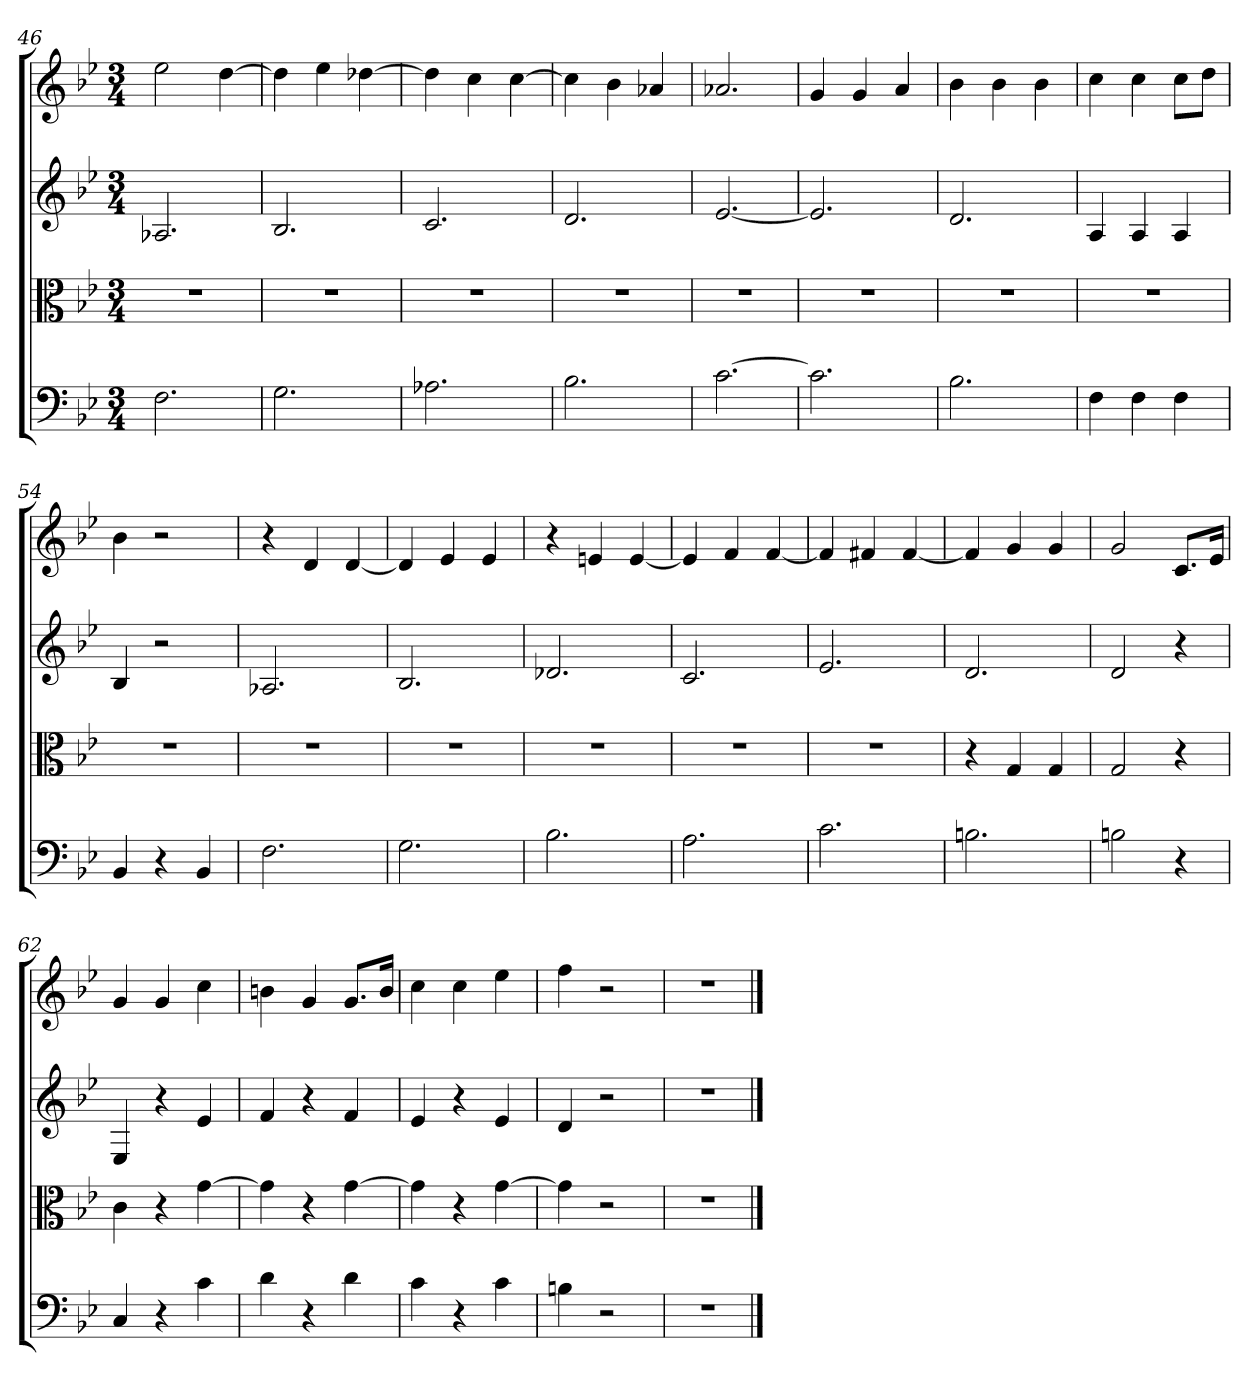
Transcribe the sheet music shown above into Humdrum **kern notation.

**kern	**kern	**kern	**kern
*part4	*part3	*part2	*part1
*staff4	*staff3	*staff2	*staff1
*clefF4	*clefC3	*clefG2	*clefG2
*k[b-e-]	*k[b-e-]	*k[b-e-]	*k[b-e-]
*B-:	*B-:	*B-:	*B-:
*M3/4	*M3/4	*M3/4	*M3/4
=46	=46	=46	=46
2.F	2.r	2.A-X	2ee-
.	.	.	[4dd
=47	=47	=47	=47
2.G	2.r	2.B-	4dd]
.	.	.	4ee-
.	.	.	[4dd-X
=48	=48	=48	=48
2.A-X	2.r	2.c	4dd-]
.	.	.	4cc
.	.	.	[4cc
=49	=49	=49	=49
2.B-	2.r	2.d	4cc]
.	.	.	4b-
.	.	.	4a-X
=50	=50	=50	=50
[2.c	2.r	[2.e-	2.a-X
=51	=51	=51	=51
2.c]	2.r	2.e-]	4g
.	.	.	4g
.	.	.	4a
=52	=52	=52	=52
2.B-	2.r	2.d	4b-
.	.	.	4b-
.	.	.	4b-
=53	=53	=53	=53
4F	2.r	4A	4cc
4F	.	4A	4cc
4F	.	4A	8cc\L
.	.	.	8dd\J
=54	=54	=54	=54
4BB-	2.r	4B-	4b-
4r	.	2r	2r
4BB-	.	.	.
=55	=55	=55	=55
2.F	2.r	2.A-X	4r
.	.	.	4d
.	.	.	[4d
=56	=56	=56	=56
2.G	2.r	2.B-	4d]
.	.	.	4e-
.	.	.	4e-
=57	=57	=57	=57
2.B-	2.r	2.d-X	4r
.	.	.	4en
.	.	.	[4e
=58	=58	=58	=58
2.A	2.r	2.c	4e]
.	.	.	4f
.	.	.	[4f
=59	=59	=59	=59
2.c	2.r	2.e-	4f]
.	.	.	4f#X
.	.	.	[4f#
=60	=60	=60	=60
2.Bn	4r	2.d	4f#]
.	4G	.	4g
.	4G	.	4g
=61	=61	=61	=61
2Bn	2G	2d	2g
4r	4r	4r	8.c/L
.	.	.	16e-/Jk
=62	=62	=62	=62
4C	4c	4E-	4g
4r	4r	4r	4g
4c	[4g	4e-	4cc
=63	=63	=63	=63
4d	4g]	4f	4bn
4r	4r	4r	4g
4d	[4g	4f	8.g/L
.	.	.	16b/Jk
=64	=64	=64	=64
4c	4g]	4e-	4cc
4r	4r	4r	4cc
4c	[4g	4e-	4ee-
=65	=65	=65	=65
4Bn	4g]	4d	4ff
2r	2r	2r	2r
=66	=66	=66	=66
2.r	2.r	2.r	2.r
==	==	==	==
*-	*-	*-	*-
